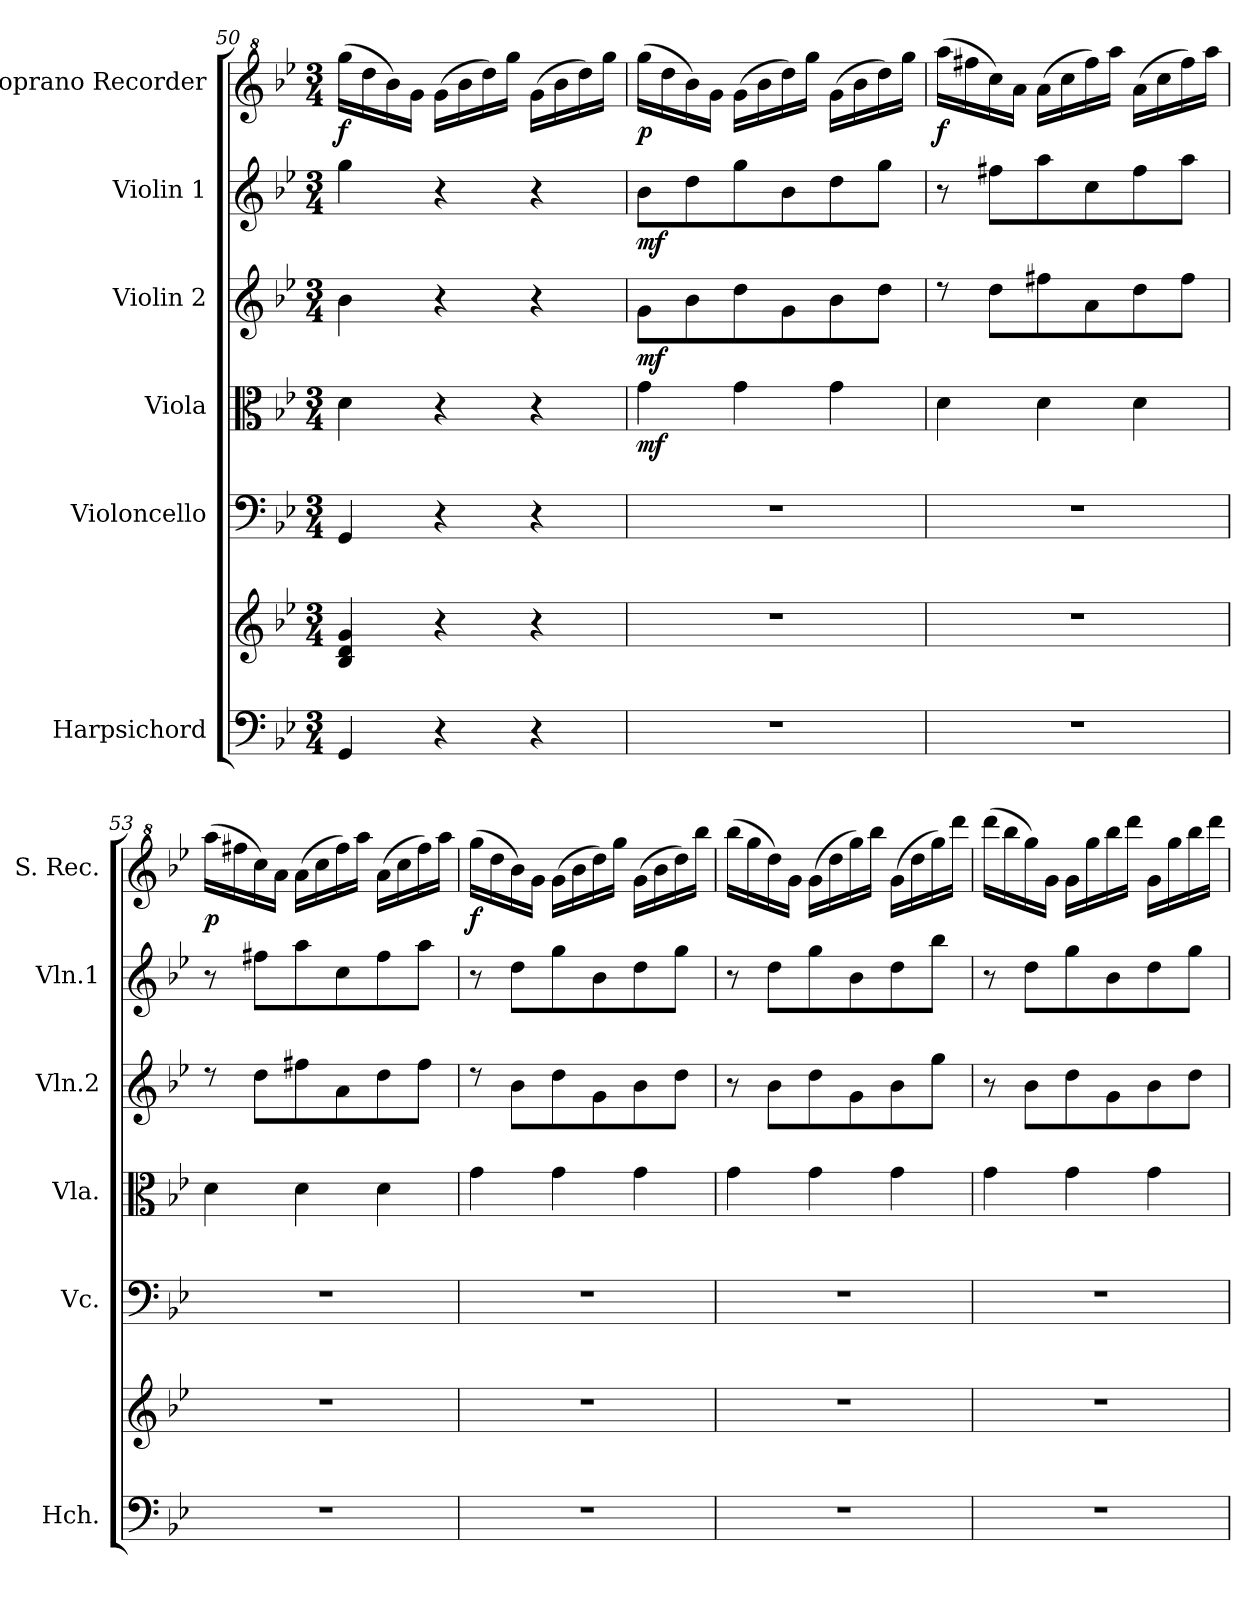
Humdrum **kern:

**kern	**kern	**kern	**kern	**dynam	**kern	**dynam	**kern	**dynam	**kern	**dynam
*part6	*part6	*part5	*part4	*part4	*part3	*part3	*part2	*part2	*part1	*part1
*staff7	*staff6	*staff5	*staff4	*staff4	*staff3	*staff3	*staff2	*staff2	*staff1	*staff1
*I"Harpsichord	*	*I"Violoncello	*I"Viola	*	*I"Violin 2	*	*I"Violin 1	*	*I"Soprano Recorder	*
*I'Hch.	*	*I'Vc.	*I'Vla.	*	*I'Vln.2	*	*I'Vln.1	*	*I'S. Rec.	*
*clefF4	*clefG2	*clefF4	*clefC3	*	*clefG2	*	*clefG2	*	*clefG^2	*
*k[b-e-]	*k[b-e-]	*k[b-e-]	*k[b-e-]	*	*k[b-e-]	*	*k[b-e-]	*	*k[b-e-]	*
*M3/4	*M3/4	*M3/4	*M3/4	*	*M3/4	*	*M3/4	*	*M3/4	*
=50	=50	=50	=50	=50	=50	=50	=50	=50	=50	=50
!	!	!	!	!	!	!	!	!	!	!LO:DY:b
4GG/	4B-/ 4d/ 4g/	4GG/	4d\	.	4b-\	.	4gg\	.	(16ggg\LL	f
.	.	.	.	.	.	.	.	.	16ddd\	.
.	.	.	.	.	.	.	.	.	16bb-\)	.
.	.	.	.	.	.	.	.	.	16gg\JJ	.
4r	4r	4r	4r	.	4r	.	4r	.	(16gg\LL	.
.	.	.	.	.	.	.	.	.	16bb-\	.
.	.	.	.	.	.	.	.	.	16ddd\)	.
.	.	.	.	.	.	.	.	.	16ggg\JJ	.
4r	4r	4r	4r	.	4r	.	4r	.	(16gg\LL	.
.	.	.	.	.	.	.	.	.	16bb-\	.
.	.	.	.	.	.	.	.	.	16ddd\)	.
.	.	.	.	.	.	.	.	.	16ggg\JJ	.
=51	=51	=51	=51	=51	=51	=51	=51	=51	=51	=51
!	!	!	!	!LO:DY:b	!	!LO:DY:b	!	!LO:DY:b	!	!LO:DY:b
2.r	2.r	2.r	4g\	mf	8g\L	mf	8b-\L	mf	(16ggg\LL	p
.	.	.	.	.	.	.	.	.	16ddd\	.
.	.	.	.	.	8b-\	.	8dd\	.	16bb-\)	.
.	.	.	.	.	.	.	.	.	16gg\JJ	.
.	.	.	4g\	.	8dd\	.	8gg\	.	(16gg\LL	.
.	.	.	.	.	.	.	.	.	16bb-\	.
.	.	.	.	.	8g\	.	8b-\	.	16ddd\)	.
.	.	.	.	.	.	.	.	.	16ggg\JJ	.
.	.	.	4g\	.	8b-\	.	8dd\	.	(16gg\LL	.
.	.	.	.	.	.	.	.	.	16bb-\	.
.	.	.	.	.	8dd\J	.	8gg\J	.	16ddd\)	.
.	.	.	.	.	.	.	.	.	16ggg\JJ	.
=52	=52	=52	=52	=52	=52	=52	=52	=52	=52	=52
!	!	!	!	!	!	!	!	!	!	!LO:DY:b
2.r	2.r	2.r	4d\	.	8rdd	.	8r	.	(16aaa\LL	f
.	.	.	.	.	.	.	.	.	16fff#X\	.
.	.	.	.	.	8dd\L	.	8ff#X\L	.	16ccc\)	.
.	.	.	.	.	.	.	.	.	16aa\JJ	.
.	.	.	4d\	.	8ff#X\	.	8aa\	.	(16aa\LL	.
.	.	.	.	.	.	.	.	.	16ccc\	.
.	.	.	.	.	8a\	.	8cc\	.	16fff#\)	.
.	.	.	.	.	.	.	.	.	16aaa\JJ	.
.	.	.	4d\	.	8dd\	.	8ff#\	.	(16aa\LL	.
.	.	.	.	.	.	.	.	.	16ccc\	.
.	.	.	.	.	8ff#\J	.	8aa\J	.	16fff#\)	.
.	.	.	.	.	.	.	.	.	16aaa\JJ	.
=53	=53	=53	=53	=53	=53	=53	=53	=53	=53	=53
!	!	!	!	!	!	!	!	!	!	!LO:DY:b
2.r	2.r	2.r	4d\	.	8rdd	.	8r	.	(16aaa\LL	p
.	.	.	.	.	.	.	.	.	16fff#X\	.
.	.	.	.	.	8dd\L	.	8ff#X\L	.	16ccc\)	.
.	.	.	.	.	.	.	.	.	16aa\JJ	.
.	.	.	4d\	.	8ff#X\	.	8aa\	.	(16aa\LL	.
.	.	.	.	.	.	.	.	.	16ccc\	.
.	.	.	.	.	8a\	.	8cc\	.	16fff#\)	.
.	.	.	.	.	.	.	.	.	16aaa\JJ	.
.	.	.	4d\	.	8dd\	.	8ff#\	.	(16aa\LL	.
.	.	.	.	.	.	.	.	.	16ccc\	.
.	.	.	.	.	8ff#\J	.	8aa\J	.	16fff#\)	.
.	.	.	.	.	.	.	.	.	16aaa\JJ	.
=54	=54	=54	=54	=54	=54	=54	=54	=54	=54	=54
!	!	!	!	!	!	!	!	!	!	!LO:DY:b
2.r	2.r	2.r	4g\	.	8rdd	.	8r	.	(16ggg\LL	f
.	.	.	.	.	.	.	.	.	16ddd\	.
.	.	.	.	.	8b-\L	.	8dd\L	.	16bb-\)	.
.	.	.	.	.	.	.	.	.	16gg\JJ	.
.	.	.	4g\	.	8dd\	.	8gg\	.	(16gg\LL	.
.	.	.	.	.	.	.	.	.	16bb-\	.
.	.	.	.	.	8g\	.	8b-\	.	16ddd\)	.
.	.	.	.	.	.	.	.	.	16ggg\JJ	.
.	.	.	4g\	.	8b-\	.	8dd\	.	(16gg\LL	.
.	.	.	.	.	.	.	.	.	16bb-\	.
.	.	.	.	.	8dd\J	.	8gg\J	.	16ddd\)	.
.	.	.	.	.	.	.	.	.	16bbb-\JJ	.
!!LO:LB:g=z
=55	=55	=55	=55	=55	=55	=55	=55	=55	=55	=55
2.r	2.r	2.r	4g\	.	8r	.	8r	.	(16bbb-\LL	.
.	.	.	.	.	.	.	.	.	16ggg\	.
.	.	.	.	.	8b-\L	.	8dd\L	.	16ddd\)	.
.	.	.	.	.	.	.	.	.	16gg\JJ	.
.	.	.	4g\	.	8dd\	.	8gg\	.	(16gg\LL	.
.	.	.	.	.	.	.	.	.	16ddd\	.
.	.	.	.	.	8g\	.	8b-\	.	16ggg\)	.
.	.	.	.	.	.	.	.	.	16bbb-\JJ	.
.	.	.	4g\	.	8b-\	.	8dd\	.	(16gg\LL	.
.	.	.	.	.	.	.	.	.	16ddd\	.
.	.	.	.	.	8gg\J	.	8bb-\J	.	16ggg\)	.
.	.	.	.	.	.	.	.	.	16dddd\JJ	.
=56	=56	=56	=56	=56	=56	=56	=56	=56	=56	=56
2.r	2.r	2.r	4g\	.	8r	.	8r	.	(16dddd\LL	.
.	.	.	.	.	.	.	.	.	16bbb-\	.
.	.	.	.	.	8b-\L	.	8dd\L	.	16ggg\)	.
.	.	.	.	.	.	.	.	.	16gg\JJ	.
.	.	.	4g\	.	8dd\	.	8gg\	.	16gg\LL	.
.	.	.	.	.	.	.	.	.	16ggg\	.
.	.	.	.	.	8g\	.	8b-\	.	16bbb-\	.
.	.	.	.	.	.	.	.	.	16dddd\JJ	.
.	.	.	4g\	.	8b-\	.	8dd\	.	16gg\LL	.
.	.	.	.	.	.	.	.	.	16ggg\	.
.	.	.	.	.	8dd\J	.	8gg\J	.	16bbb-\	.
.	.	.	.	.	.	.	.	.	16dddd\JJ	.
=	=	=	=	=	=	=	=	=	=	=
*-	*-	*-	*-	*-	*-	*-	*-	*-	*-	*-
